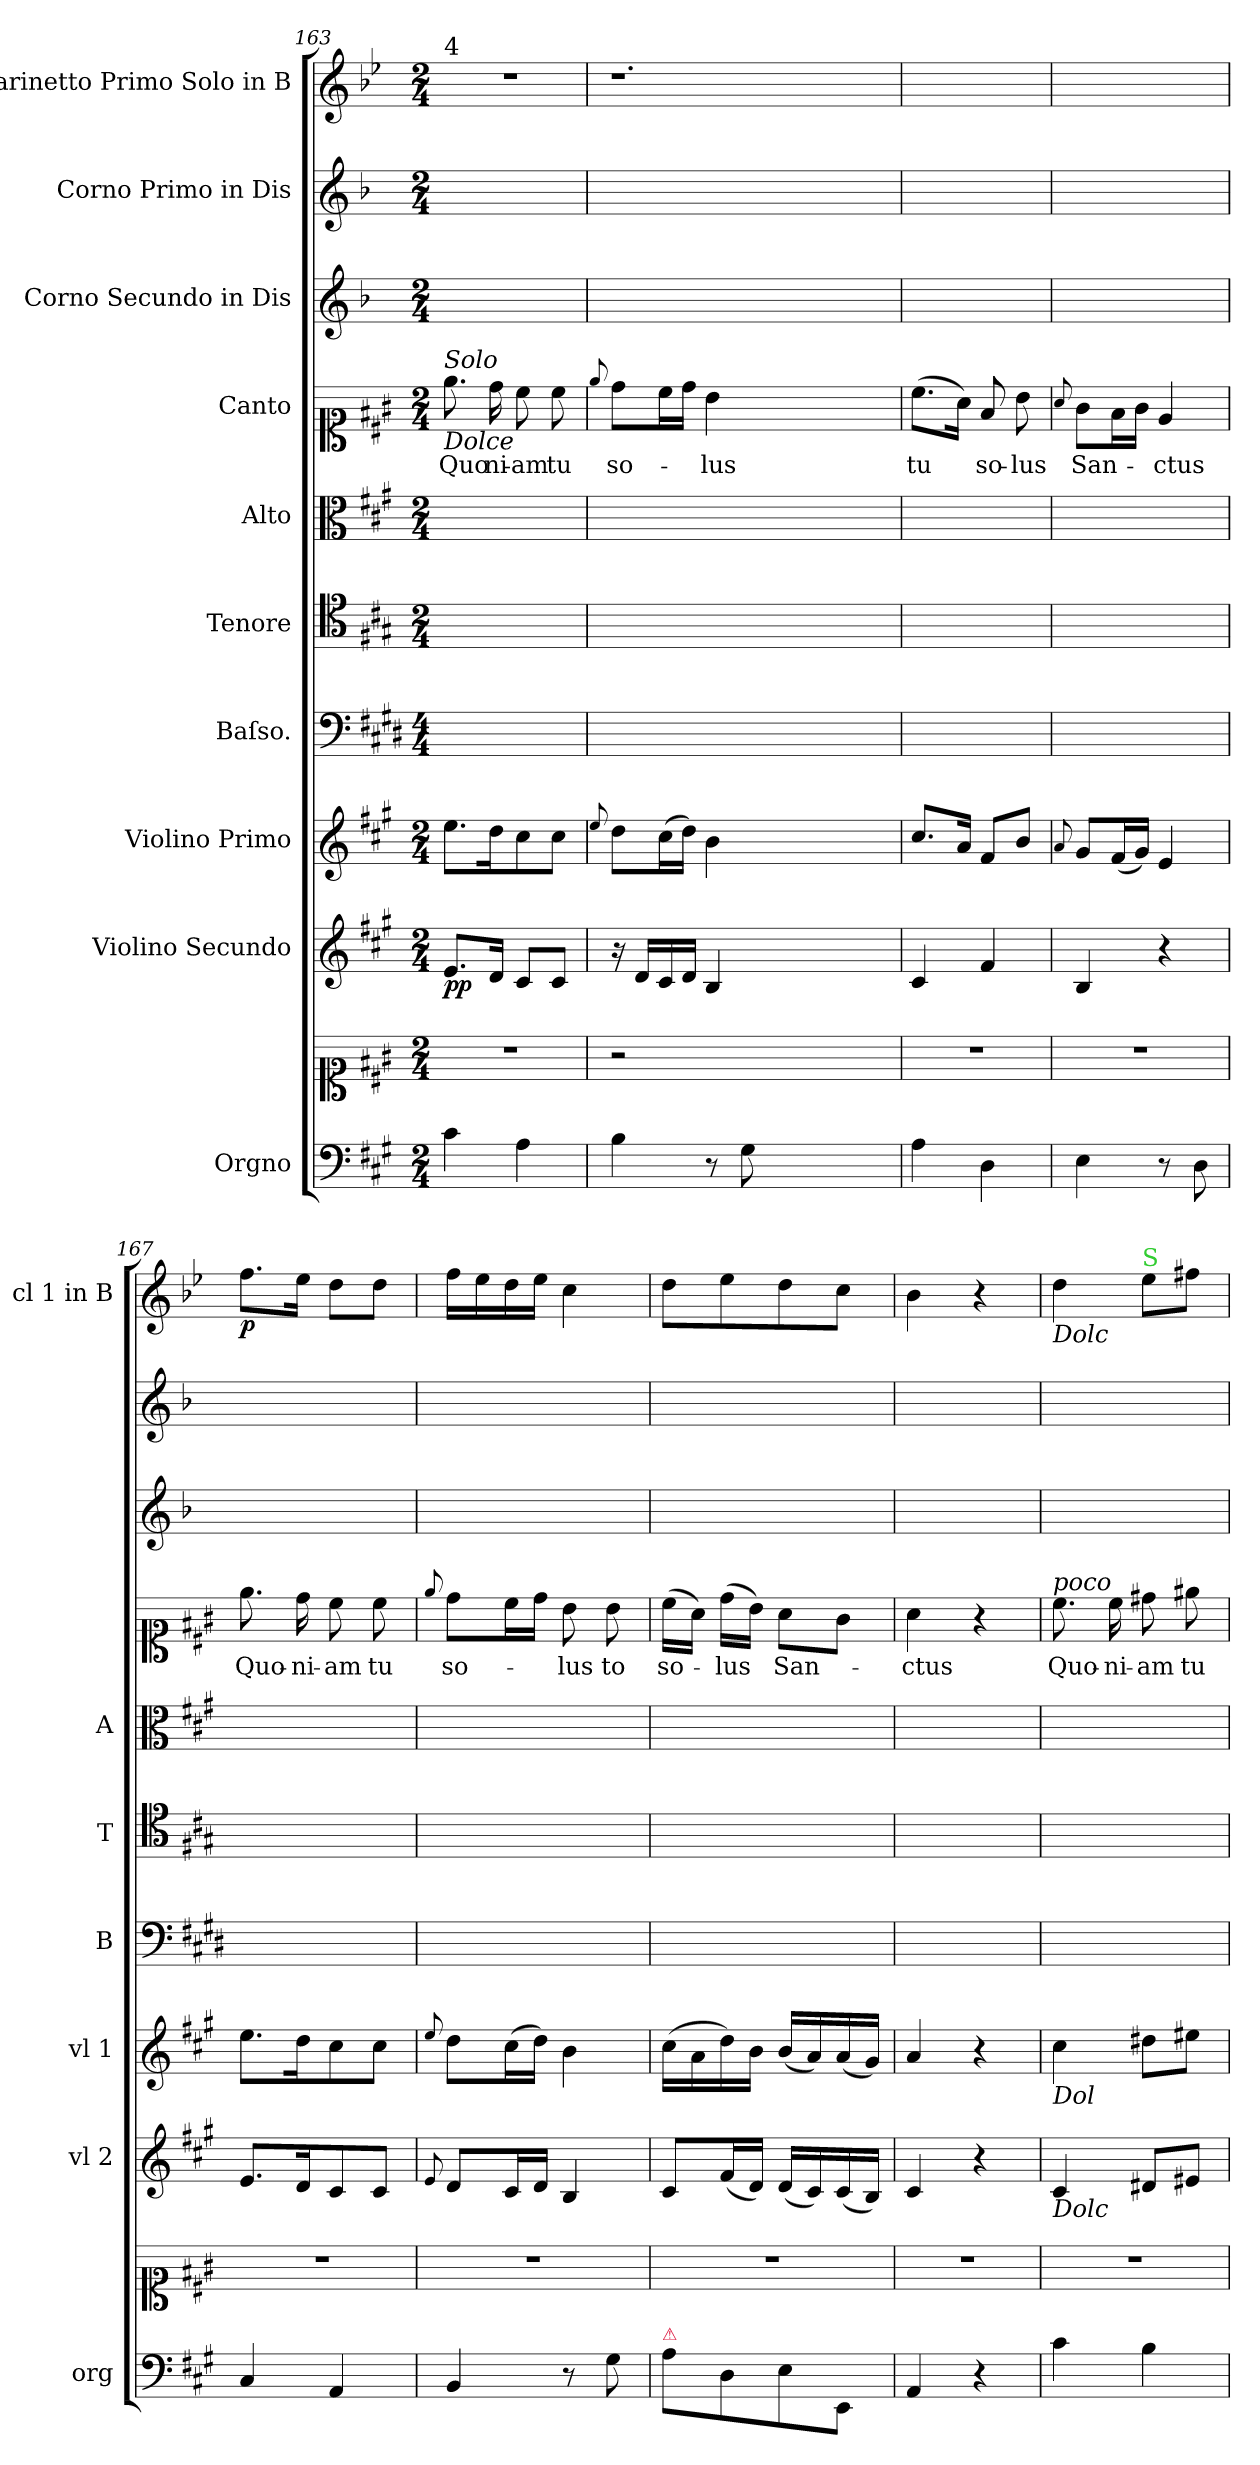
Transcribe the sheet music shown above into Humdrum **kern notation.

**kern	**kern	**dynam	**kern	**dynam	**kern	**dynam	**kern	**kern	**kern	**kern	**text	**kern	**kern	**kern	**dynam
*part10	*part10	*part10	*part9	*part9	*part8	*part8	*part7	*part6	*part5	*part4	*part4	*part3	*part2	*part1	*part1
*staff11	*staff10	*staff10/11	*staff9	*staff9	*staff8	*staff8	*staff7	*staff6	*staff5	*staff4	*staff4	*staff3	*staff2	*staff1	*staff1
*I"Orgno	*	*	*I"Violino Secundo	*	*I"Violino Primo	*	*I"Baſso.	*I"Tenore	*I"Alto	*I"Canto	*	*I"Corno Secundo in Dis	*I"Corno Primo in Dis	*I"Clarinetto Primo Solo in B	*
*I'org	*	*	*I'vl 2	*	*I'vl 1	*	*I'B	*I'T	*I'A	*	*	*	*	*I'cl 1 in B	*
*clefF4	*clefC1	*	*clefG2	*	*clefG2	*	*clefF4	*clefC4	*clefC3	*clefC1	*	*clefG2	*clefG2	*clefG2	*
*	*	*	*	*	*	*	*	*	*	*	*	*ITrd5c8	*ITrd5c8	*ITrd1c1	*
*k[f#c#g#]	*k[f#c#g#]	*	*k[f#c#g#]	*	*k[f#c#g#]	*	*k[f#c#g#d#]	*k[f#c#g#]	*k[f#c#g#]	*k[f#c#g#]	*	*k[f#c#g#]	*k[f#c#g#]	*k[f#c#g#]	*
*M2/4	*M2/4	*	*M2/4	*	*M2/4	*	*M4/4	*M2/4	*M2/4	*M2/4	*	*M2/4	*M2/4	*M2/4	*
=163	=163	=163	=163	=163	=163	=163	=163	=163	=163	=163	=163	=163	=163	=163	=163
!	!	!	!	!	!	!	!	!	!	!	!	!	!	!LO:TX:a:t=4	!
!	!	!	!	!	!	!	!	!	!	!LO:TX:b:i:t=Dolce	!	!	!	!	!
!	!	!	!	!	!	!	!	!	!	!LO:TX:a:i:t=Solo	!	!	!	!	!
!	!	!LO:DY:b=2	!	!	!	!	!	!	!	!	!	!	!	!	!
4c#\	2r	po	8.e/L	pp	8.ee\L	pp&colon;	2ryy	2ryy	2ryy	8.ee\	Quo-	2ryy	2ryy	2r	.
.	.	.	16d/Jk	.	16dd\K	.	.	.	.	16dd\	-ni-	.	.	.	.
4A\	.	.	8c#/L	.	8cc#\	.	.	.	.	8cc#\	-am	.	.	.	.
.	.	.	8c#/J	.	8cc#\J	.	.	.	.	8cc#\	tu	.	.	.	.
=164	=164	=164	=164	=164	=164	=164	=164	=164	=164	=164	=164	=164	=164	=164	=164
.	.	.	.	.	8qqee/	.	.	.	.	8qqee/	.	.	.	.	.
4B\	2r	.	16r	.	8dd\L	.	2ryy	2ryy	2ryy	8dd\L	so-	2ryy	2ryy	1.r	.
.	.	.	16d/LL	.	.	.	.	.	.	.	.	.	.	.	.
.	.	.	16c#/	.	(16cc#\L	.	.	.	.	16cc#\L	.	.	.	.	.
.	.	.	16d/JJ	.	16dd\JJ)	.	.	.	.	16dd\JJ	.	.	.	.	.
8r	.	.	4B/	.	4b\	.	.	.	.	4b\	-lus	.	.	.	.
8G#\	.	.	.	.	.	.	.	.	.	.	.	.	.	.	.
1ryy	1ryy	.	1ryy	.	1ryy	.	1ryy	1ryy	1ryy	1ryy	.	1ryy	1ryy	.	.
=165	=165	=165	=165	=165	=165	=165	=165	=165	=165	=165	=165	=165	=165	=165	=165
4A\	2r	.	4c#/	.	8.cc#\L	.	2ryy	2ryy	2ryy	(8.cc#\L	tu	2ryy	2ryy	2ryy	.
.	.	.	.	.	16a/Jk	.	.	.	.	16a\Jk)	.	.	.	.	.
4D\	.	.	4f#/	.	8f#/L	.	.	.	.	8f#/	so-	.	.	.	.
.	.	.	.	.	8b\J	.	.	.	.	8b\	-lus	.	.	.	.
=166	=166	=166	=166	=166	=166	=166	=166	=166	=166	=166	=166	=166	=166	=166	=166
.	.	.	.	.	8qqa/	.	.	.	.	8qqa/	.	.	.	.	.
4E\	2r	.	4B/	.	8g#/L	.	2ryy	2ryy	2ryy	8g#\L	San-	2ryy	2ryy	2ryy	.
.	.	.	.	.	(16f#/L	.	.	.	.	16f#\L	.	.	.	.	.
.	.	.	.	.	16g#/JJ)	.	.	.	.	16g#\JJ	.	.	.	.	.
8r	.	.	4r	.	4e/	.	.	.	.	4e/	-ctus	.	.	.	.
8D\	.	.	.	.	.	.	.	.	.	.	.	.	.	.	.
=167	=167	=167	=167	=167	=167	=167	=167	=167	=167	=167	=167	=167	=167	=167	=167
4C#/	2r	.	8.e/L	.	8.ee\L	.	2ryy	2ryy	2ryy	8.ee\	Quo-	2ryy	2ryy	8.ee\L	p
.	.	.	16d/K	.	16dd\K	.	.	.	.	16dd\	-ni-	.	.	16dd\Jk	.
4AA/	.	.	8c#/	.	8cc#\	.	.	.	.	8cc#\	-am	.	.	8cc#\L	.
.	.	.	8c#/J	.	8cc#\J	.	.	.	.	8cc#\	tu	.	.	8cc#\J	.
=168	=168	=168	=168	=168	=168	=168	=168	=168	=168	=168	=168	=168	=168	=168	=168
.	.	.	8qqe/	.	8qqee/	.	.	.	.	8qqee/	.	.	.	.	.
4BB/	2r	.	8d/L	.	8dd\L	.	2ryy	2ryy	2ryy	8dd\L	so-	2ryy	2ryy	16ee\LL	.
.	.	.	.	.	.	.	.	.	.	.	.	.	.	16dd\	.
.	.	.	16c#/L	.	(16cc#\L	.	.	.	.	16cc#\L	.	.	.	16cc#\	.
.	.	.	16d/JJ	.	16dd\JJ)	.	.	.	.	16dd\JJ	.	.	.	16dd\JJ	.
8r	.	.	4B/	.	4b\	.	.	.	.	8b\	-lus	.	.	4b\	.
8G#\	.	.	.	.	.	.	.	.	.	8b\	to	.	.	.	.
=169	=169	=169	=169	=169	=169	=169	=169	=169	=169	=169	=169	=169	=169	=169	=169
!LO:TX:a:color=crimson:t=⚠	!	!	!	!	!	!	!	!	!	!	!	!	!	!	!
8A\L	2r	.	8c#/L	.	(16cc#\LL	.	2ryy	2ryy	2ryy	(16cc#\LL	so-	2ryy	2ryy	8cc#\L	.
.	.	.	.	.	16a/	.	.	.	.	16a\JJ)	.	.	.	.	.
8D\	.	.	(16f#/L	.	16dd\)	.	.	.	.	(16dd\LL	-lus	.	.	8dd\	.
.	.	.	16d/JJ)	.	16b\JJ	.	.	.	.	16b\JJ)	.	.	.	.	.
8E\	.	.	(16d/LL	.	(16b\LL	.	.	.	.	8a\L	San-	.	.	8cc#\	.
.	.	.	16c#/)	.	16a/)	.	.	.	.	.	.	.	.	.	.
8EE/J	.	.	(16c#/	.	(16a/	.	.	.	.	8g#\J	.	.	.	8b\J	.
.	.	.	16B/JJ)	.	16g#/JJ)	.	.	.	.	.	.	.	.	.	.
=170	=170	=170	=170	=170	=170	=170	=170	=170	=170	=170	=170	=170	=170	=170	=170
4AA/	2r	.	4c#/	.	4a/	.	2ryy	2ryy	2ryy	4a\	-ctus	2ryy	2ryy	4a\	.
4r	.	.	4r	.	4r	.	.	.	.	4r	.	.	.	4r	.
=171	=171	=171	=171	=171	=171	=171	=171	=171	=171	=171	=171	=171	=171	=171	=171
!	!	!	!	!	!	!	!	!	!	!	!	!	!	!LO:TX:b:i:t=Dolc	!
!	!	!	!	!	!	!	!	!	!	!LO:TX:a:i:t=poco	!	!	!	!	!
!	!	!	!	!	!LO:TX:b:i:t=Dol	!	!	!	!	!	!	!	!	!	!
!	!	!	!LO:TX:b:i:t=Dolc	!	!	!	!	!	!	!	!	!	!	!	!
4c#\	2r	.	4c#/	.	4cc#\	.	2ryy	2ryy	2ryy	8.cc#\	Quo-	2ryy	2ryy	4cc#\	.
.	.	.	.	.	.	.	.	.	.	16cc#\	-ni-	.	.	.	.
!	!	!	!	!	!	!	!	!	!	!	!	!	!	!LO:TX:a:color=limegreen:t=S	!
4B\	.	.	8d#X/L	.	8dd#X\L	.	.	.	.	8dd#X\	-am	.	.	8dd\L	.
.	.	.	8e#X/J	.	8ee#X\J	.	.	.	.	8ee#X\	tu	.	.	8ee#X\J	.
=	=	=	=	=	=	=	=	=	=	=	=	=	=	=	=
*-	*-	*-	*-	*-	*-	*-	*-	*-	*-	*-	*-	*-	*-	*-	*-
